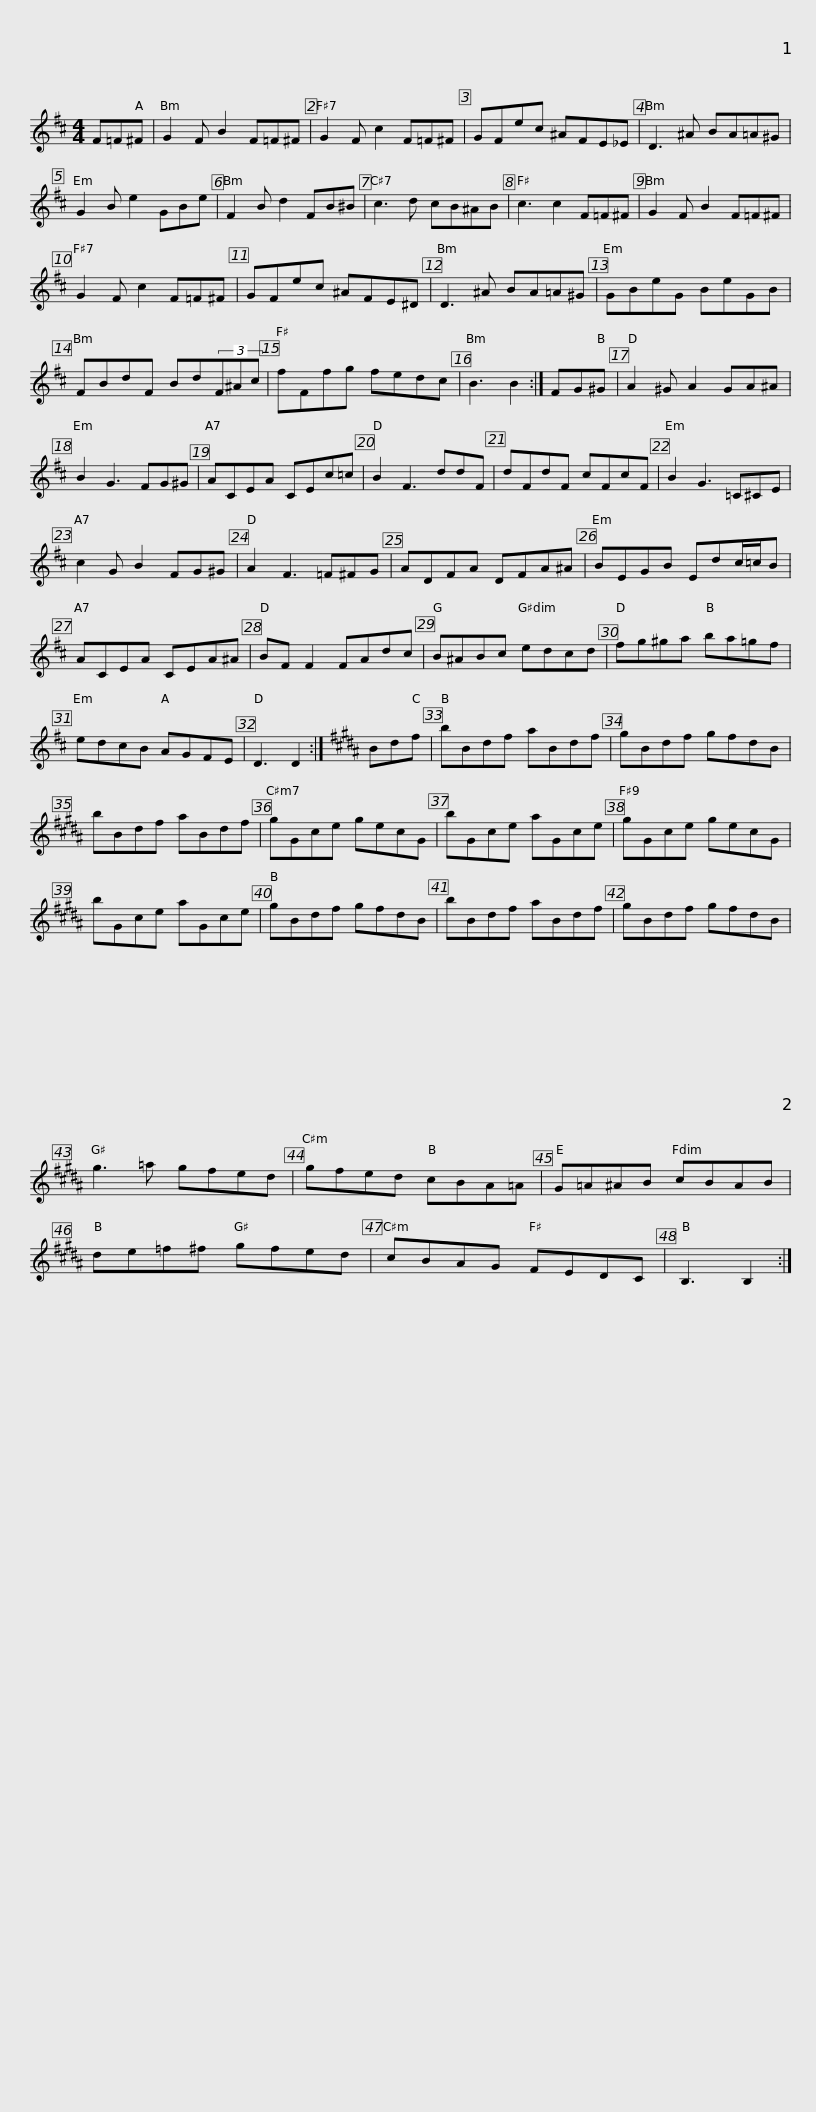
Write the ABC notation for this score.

X:1
L:1/8
M:4/4
I:linebreak $
K:Bmin
V:1 treble
V:1
 F=F^F | G2 F B2 F=F^F | G2 F c2 F=F^F | GFec ^AFE_E | D3 ^A BA=A^G |$ %5
 G2 B e2 GBe | F2 B d2 FB^B | c3 d cB^AB | c3 c2 F=F^F | G2 F B2 F=F^F | %10
 G2 F c2 F=F^F |$ GFec ^AFE^D | D3 ^A BA=A^G | GBeG BeGB | FBdF Bd(3F^Ac | %15
 fFfg fedc |$ B3 B2 :| FG^G | A2 ^G A2 GA^A | B2 G3 FG^G | %20
 ACEA CEc=c | B2 F3 ddF | dFdF cFcF |$ B2 G3 =C^CE | c2 G B2 FG^G | %25
 A2 F3 =F^FG | ADFA DFA^A | BEGB Edc/=c/B |$ ACEA CEA^A | BF F2 FAdc | %30
 B^ABc edcd | fg^ga ba=gf | edcB AGFE |$ D3 D2 :|[K:B] Bdf | %35
 bBdf aBdf | gBdf gfdB | bBdf aBdf | gGce gecG |$ bGce aGce | %40
 gGce gecG | bGce aGce | gBdf gfdB | bBdf aBdf |$ gBdf gfdB | %45
 g3 =a gfed | gfed cBA=A | G=A^AB cBAB | de=f^f gfed |$ cBAG FEDC | %50
 B,3 B,2 :| %51
